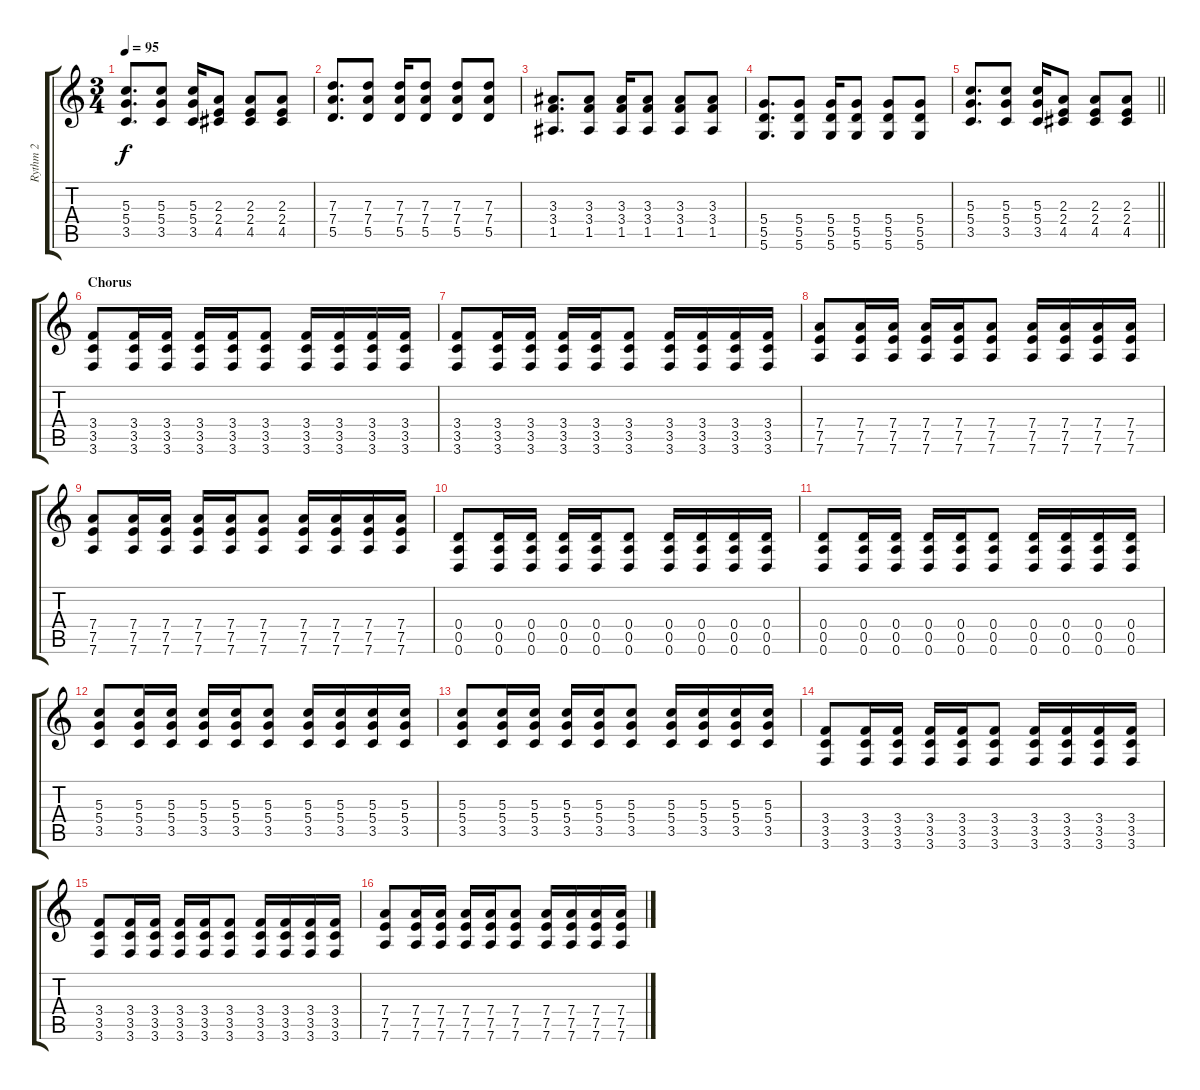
\track ("Rythm 2" "Rythm 2") {instrument distortionguitar}
\staff {score tabs}
\tuning (E4 B3 G3 D3 A2 D2) {hide}
\ts (3 4)
\tempo 95
\clef g2
\ks c
(5.3 5.4 3.5).8{d dy f} (5.3 5.4 3.5).8 (5.3 5.4 3.5).16 (2.3 2.4 4.5).8 (2.3 2.4 4.5).8 (2.3 2.4 4.5).8 |
(7.3 7.4 5.5).8{d} (7.3 7.4 5.5).8 (7.3 7.4 5.5).16 (7.3 7.4 5.5).8 (7.3 7.4 5.5).8 (7.3 7.4 5.5).8 |
(3.3 3.4 1.5).8{d} (3.3 3.4 1.5).8 (3.3 3.4 1.5).16 (3.3 3.4 1.5).8 (3.3 3.4 1.5).8 (3.3 3.4 1.5).8 |
(5.4 5.5 5.6).8{d} (5.4 5.5 5.6).8 (5.4 5.5 5.6).16 (5.4 5.5 5.6).8 (5.4 5.5 5.6).8 (5.4 5.5 5.6).8 |
\barLineRight lightlight
(5.3 5.4 3.5).8{d} (5.3 5.4 3.5).8 (5.3 5.4 3.5).16 (2.3 2.4 4.5).8 (2.3 2.4 4.5).8 (2.3 2.4 4.5).8 |
\section ("" "Chorus")
(3.4 3.5 3.6).8 (3.4 3.5 3.6).16 (3.4 3.5 3.6).16 (3.4 3.5 3.6).16 (3.4 3.5 3.6).16 (3.4 3.5 3.6).8 (3.4 3.5 3.6).16 (3.4 3.5 3.6).16 (3.4 3.5 3.6).16 (3.4 3.5 3.6).16 |
(3.4 3.5 3.6).8 (3.4 3.5 3.6).16 (3.4 3.5 3.6).16 (3.4 3.5 3.6).16 (3.4 3.5 3.6).16 (3.4 3.5 3.6).8 (3.4 3.5 3.6).16 (3.4 3.5 3.6).16 (3.4 3.5 3.6).16 (3.4 3.5 3.6).16 |
(7.4 7.5 7.6).8 (7.4 7.5 7.6).16 (7.4 7.5 7.6).16 (7.4 7.5 7.6).16 (7.4 7.5 7.6).16 (7.4 7.5 7.6).8 (7.4 7.5 7.6).16 (7.4 7.5 7.6).16 (7.4 7.5 7.6).16 (7.4 7.5 7.6).16 |
(7.4 7.5 7.6).8 (7.4 7.5 7.6).16 (7.4 7.5 7.6).16 (7.4 7.5 7.6).16 (7.4 7.5 7.6).16 (7.4 7.5 7.6).8 (7.4 7.5 7.6).16 (7.4 7.5 7.6).16 (7.4 7.5 7.6).16 (7.4 7.5 7.6).16 |
(0.4 0.5 0.6).8 (0.4 0.5 0.6).16 (0.4 0.5 0.6).16 (0.4 0.5 0.6).16 (0.4 0.5 0.6).16 (0.4 0.5 0.6).8 (0.4 0.5 0.6).16 (0.4 0.5 0.6).16 (0.4 0.5 0.6).16 (0.4 0.5 0.6).16 |
(0.4 0.5 0.6).8 (0.4 0.5 0.6).16 (0.4 0.5 0.6).16 (0.4 0.5 0.6).16 (0.4 0.5 0.6).16 (0.4 0.5 0.6).8 (0.4 0.5 0.6).16 (0.4 0.5 0.6).16 (0.4 0.5 0.6).16 (0.4 0.5 0.6).16 |
(5.3 5.4 3.5).8 (5.3 5.4 3.5).16 (5.3 5.4 3.5).16 (5.3 5.4 3.5).16 (5.3 5.4 3.5).16 (5.3 5.4 3.5).8 (5.3 5.4 3.5).16 (5.3 5.4 3.5).16 (5.3 5.4 3.5).16 (5.3 5.4 3.5).16 |
(5.3 5.4 3.5).8 (5.3 5.4 3.5).16 (5.3 5.4 3.5).16 (5.3 5.4 3.5).16 (5.3 5.4 3.5).16 (5.3 5.4 3.5).8 (5.3 5.4 3.5).16 (5.3 5.4 3.5).16 (5.3 5.4 3.5).16 (5.3 5.4 3.5).16 |
(3.4 3.5 3.6).8 (3.4 3.5 3.6).16 (3.4 3.5 3.6).16 (3.4 3.5 3.6).16 (3.4 3.5 3.6).16 (3.4 3.5 3.6).8 (3.4 3.5 3.6).16 (3.4 3.5 3.6).16 (3.4 3.5 3.6).16 (3.4 3.5 3.6).16 |
(3.4 3.5 3.6).8 (3.4 3.5 3.6).16 (3.4 3.5 3.6).16 (3.4 3.5 3.6).16 (3.4 3.5 3.6).16 (3.4 3.5 3.6).8 (3.4 3.5 3.6).16 (3.4 3.5 3.6).16 (3.4 3.5 3.6).16 (3.4 3.5 3.6).16 |
(7.4 7.5 7.6).8 (7.4 7.5 7.6).16 (7.4 7.5 7.6).16 (7.4 7.5 7.6).16 (7.4 7.5 7.6).16 (7.4 7.5 7.6).8 (7.4 7.5 7.6).16 (7.4 7.5 7.6).16 (7.4 7.5 7.6).16 (7.4 7.5 7.6).16
